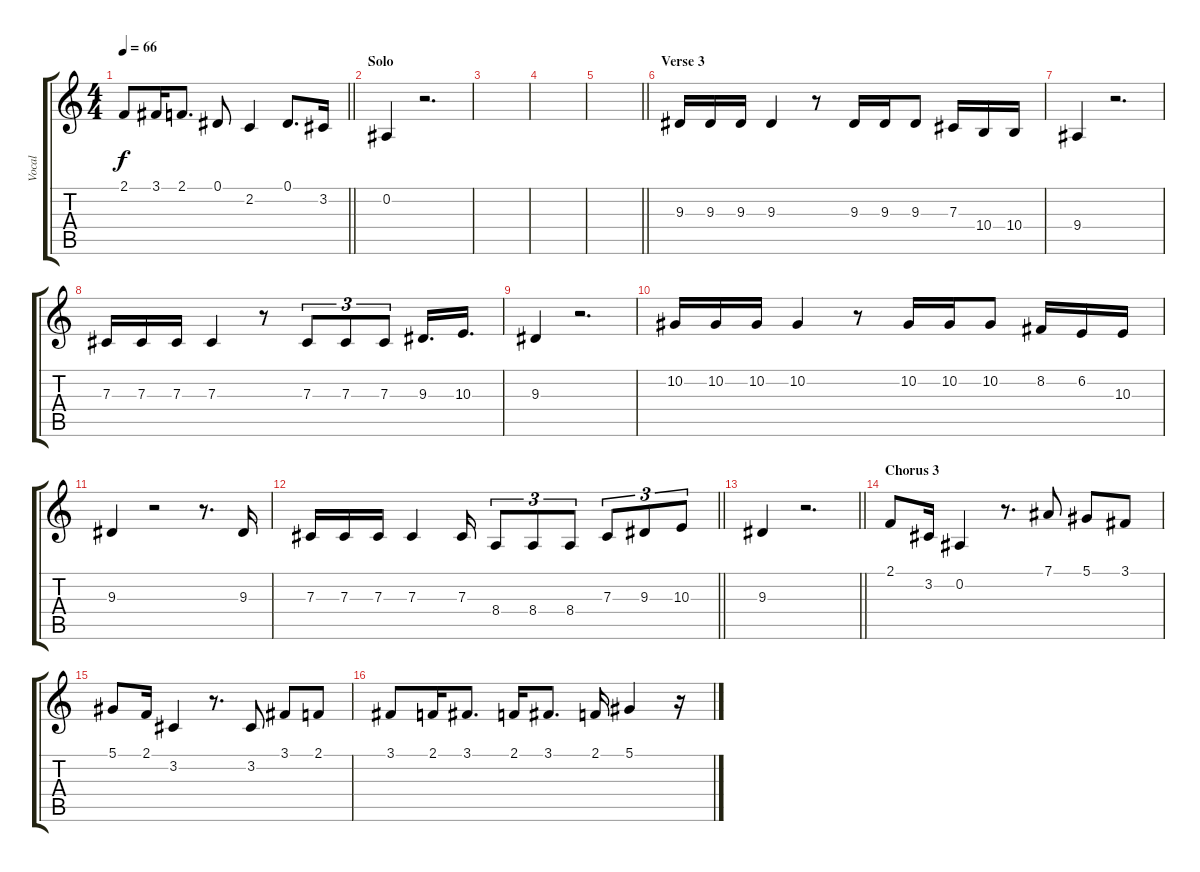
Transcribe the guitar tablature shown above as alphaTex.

\track ("Vocal" "Vocal") {instrument lead2sawtooth}
\staff {score tabs}
\tuning (Eb4 Bb3 Gb3 Db3 Ab2 Eb2) {hide}
\ts (4 4)
\tempo 66
\clef g2
\barLineRight lightlight
\ks c
2.1.8{dy f} 3.1.16 2.1.8{d} 0.1.8 2.2.4 0.1.8{d} 3.2.16 |
\section ("" "Solo")
0.2.4 r.2{d} |
|
|
\barLineRight lightlight
|
\section ("" "Verse 3")
9.3.16 9.3.16 9.3.16 9.3.4 r.8 9.3.16 9.3.16 9.3.8 7.3.16 10.4.16 10.4.16 |
9.4.4 r.2{d} |
7.3.16 7.3.16 7.3.16 7.3.4 r.8 7.3.8{tu (3 2)} 7.3.8{tu (3 2)} 7.3.8{tu (3 2)} 9.3.16{d} 10.3.16{d} |
9.3.4 r.2{d} |
10.2.16 10.2.16 10.2.16 10.2.4 r.8 10.2.16 10.2.16 10.2.8 8.2.16 6.2.16 10.3.16 |
9.3.4 r.2 r.8{d} 9.3.16 |
\barLineRight lightlight
7.3.16 7.3.16 7.3.16 7.3.4 7.3.16 8.4.8{tu (3 2)} 8.4.8{tu (3 2)} 8.4.8{tu (3 2)} 7.3.8{tu (3 2)} 9.3.8{tu (3 2)} 10.3.8{tu (3 2)} |
\barLineRight lightlight
9.3.4 r.2{d} |
\section ("" "Chorus 3")
2.1.8 3.2.16 0.2.4 r.8{d} 7.1.8 5.1.8 3.1.8 |
5.1.8 2.1.16 3.2.4 r.8{d} 3.2.8 3.1.8 2.1.8 |
3.1.8 2.1.16 3.1.8{d} 2.1.16 3.1.8{d} 2.1.16 5.1.4 r.16
